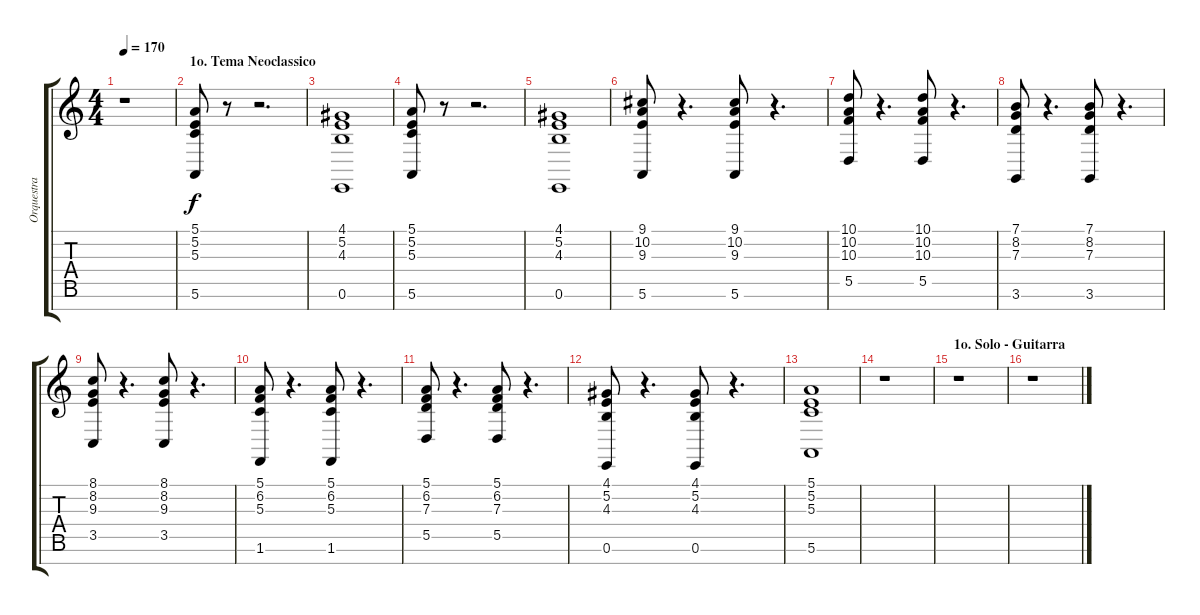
\track ("Orquestra" "Orquestra") {instrument synthstrings1}
\staff {score tabs}
\tuning (E4 B3 G3 D3 A2 E2 B1) {hide}
\ts (4 4)
\tempo 170
\clef g2
\ks c
r.1{dy f instrument synthstrings1} |
\section ("" "1o. Tema Neoclassico")
(5.1 5.2 5.3 5.6).8{volume 8 instrument orchestrahit} r.8 r.2{d} |
(4.1 5.2 4.3 0.6).1 |
(5.1 5.2 5.3 5.6).8 r.8 r.2{d} |
(4.1 5.2 4.3 0.6).1 |
(9.1 10.2 9.3 5.6).8 r.4{d} (9.1 10.2 9.3 5.6).8 r.4{d} |
(10.1 10.2 10.3 5.5).8 r.4{d} (10.1 10.2 10.3 5.5).8 r.4{d} |
(7.1 8.2 7.3 3.6).8 r.4{d} (7.1 8.2 7.3 3.6).8 r.4{d} |
(8.1 8.2 9.3 3.5).8 r.4{d} (8.1 8.2 9.3 3.5).8 r.4{d} |
(5.1 6.2 5.3 1.6).8 r.4{d} (5.1 6.2 5.3 1.6).8 r.4{d} |
(5.1 6.2 7.3 5.5).8 r.4{d} (5.1 6.2 7.3 5.5).8 r.4{d} |
(4.1 5.2 4.3 0.6).8 r.4{d} (4.1 5.2 4.3 0.6).8 r.4{d} |
(5.1 5.2 5.3 5.6).1 |
r.1 |
\section ("" "1o. Solo - Guitarra")
r.1 |
r.1
